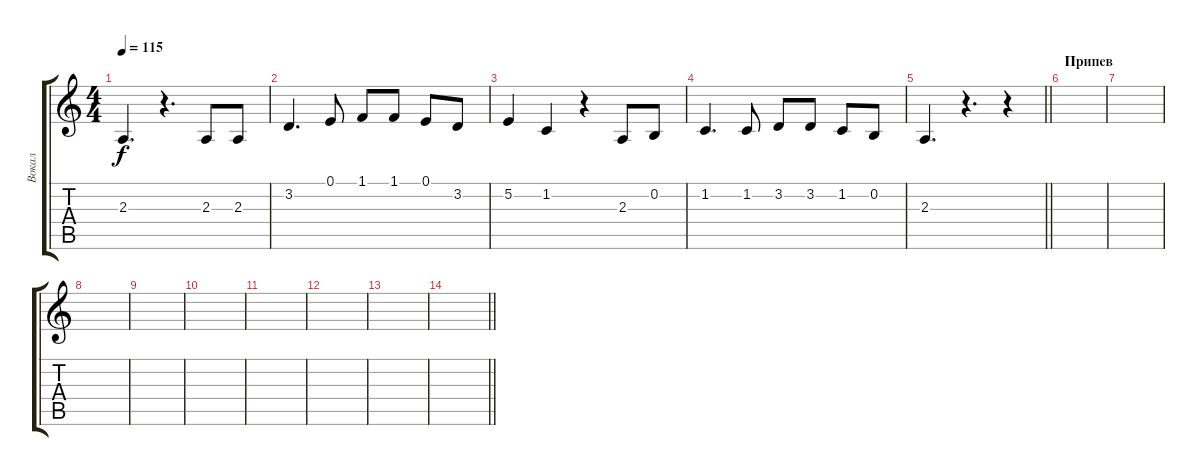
\track ("Вокал" "Вокал") {instrument lead6voice}
\staff {score tabs}
\tuning (E4 B3 G3 D3 A2 E2) {hide}
\ts (4 4)
\tempo 115
\clef g2
\ks c
2.3.4{d dy f} r.4{d} 2.3.8 2.3.8 |
3.2.4{d} 0.1.8 1.1.8 1.1.8 0.1.8 3.2.8 |
5.2.4 1.2.4 r.4 2.3.8 0.2.8 |
1.2.4{d} 1.2.8 3.2.8 3.2.8 1.2.8 0.2.8 |
\barLineRight lightlight
2.3.4{d} r.4{d} r.4 |
\section ("" "Припев")
|
|
|
|
|
|
|
|
\barLineRight lightlight
